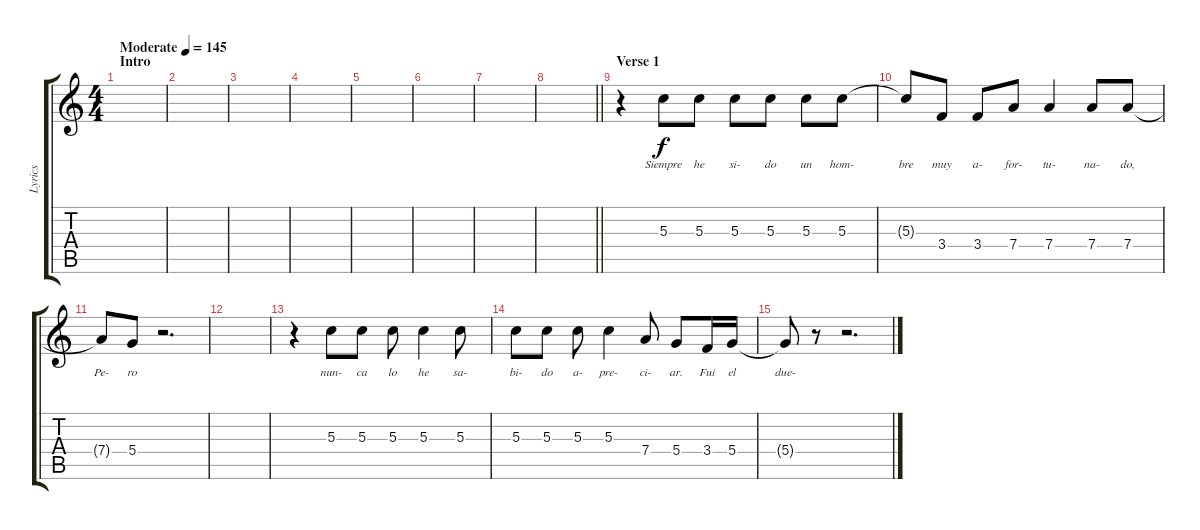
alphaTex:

\track ("Lyrics" "Lyrics") {instrument overdrivenguitar}
\staff {score tabs}
\tuning (E4 B3 G3 D3 A2 E2) {hide}
\ts (4 4)
\section ("" "Intro")
\tempo (145 "Moderate")
\clef g2
\ks c
|
|
|
|
|
|
|
\barLineRight lightlight
|
\section ("" "Verse 1")
r.4 5.3.8{lyrics (0 "Siempre") lyrics (1 "") lyrics (2 "") lyrics (3 "") lyrics (4 "")} 5.3.8{lyrics (0 "he") lyrics (1 "") lyrics (2 "") lyrics (3 "") lyrics (4 "")} 5.3.8{lyrics (0 "si-") lyrics (1 "") lyrics (2 "") lyrics (3 "") lyrics (4 "")} 5.3.8{lyrics (0 "do") lyrics (1 "") lyrics (2 "") lyrics (3 "") lyrics (4 "")} 5.3.8{lyrics (0 "un") lyrics (1 "") lyrics (2 "") lyrics (3 "") lyrics (4 "")} 5.3.8{lyrics (0 "hom-") lyrics (1 "") lyrics (2 "") lyrics (3 "") lyrics (4 "")} |
5.3{t}.8{lyrics (0 "bre") lyrics (1 "") lyrics (2 "") lyrics (3 "") lyrics (4 "")} 3.4.8{lyrics (0 "muy") lyrics (1 "") lyrics (2 "") lyrics (3 "") lyrics (4 "")} 3.4.8{lyrics (0 "a-") lyrics (1 "") lyrics (2 "") lyrics (3 "") lyrics (4 "")} 7.4.8{lyrics (0 "for-") lyrics (1 "") lyrics (2 "") lyrics (3 "") lyrics (4 "")} 7.4.4{lyrics (0 "tu-") lyrics (1 "") lyrics (2 "") lyrics (3 "") lyrics (4 "")} 7.4.8{lyrics (0 "na-") lyrics (1 "") lyrics (2 "") lyrics (3 "") lyrics (4 "")} 7.4.8{lyrics (0 "do,") lyrics (1 "") lyrics (2 "") lyrics (3 "") lyrics (4 "")} |
7.4{t}.8{lyrics (0 "Pe-") lyrics (1 "") lyrics (2 "") lyrics (3 "") lyrics (4 "")} 5.4.8{lyrics (0 "ro") lyrics (1 "") lyrics (2 "") lyrics (3 "") lyrics (4 "")} r.2{d} |
|
r.4 5.3.8{lyrics (0 "nun-") lyrics (1 "") lyrics (2 "") lyrics (3 "") lyrics (4 "")} 5.3.8{lyrics (0 "ca") lyrics (1 "") lyrics (2 "") lyrics (3 "") lyrics (4 "")} 5.3.8{lyrics (0 "lo") lyrics (1 "") lyrics (2 "") lyrics (3 "") lyrics (4 "")} 5.3.4{lyrics (0 "he") lyrics (1 "") lyrics (2 "") lyrics (3 "") lyrics (4 "")} 5.3.8{lyrics (0 "sa-") lyrics (1 "") lyrics (2 "") lyrics (3 "") lyrics (4 "")} |
5.3.8{lyrics (0 "bi-") lyrics (1 "") lyrics (2 "") lyrics (3 "") lyrics (4 "")} 5.3.8{lyrics (0 "do") lyrics (1 "") lyrics (2 "") lyrics (3 "") lyrics (4 "")} 5.3.8{lyrics (0 "a-") lyrics (1 "") lyrics (2 "") lyrics (3 "") lyrics (4 "")} 5.3.4{lyrics (0 "pre-") lyrics (1 "") lyrics (2 "") lyrics (3 "") lyrics (4 "")} 7.4.8{lyrics (0 "ci-") lyrics (1 "") lyrics (2 "") lyrics (3 "") lyrics (4 "")} 5.4.8{lyrics (0 "ar.") lyrics (1 "") lyrics (2 "") lyrics (3 "") lyrics (4 "")} 3.4.16{lyrics (0 "Fui") lyrics (1 "") lyrics (2 "") lyrics (3 "") lyrics (4 "")} 5.4.16{lyrics (0 "el") lyrics (1 "") lyrics (2 "") lyrics (3 "") lyrics (4 "")} |
5.4{t}.8{lyrics (0 "due-") lyrics (1 "") lyrics (2 "") lyrics (3 "") lyrics (4 "")} r.8 r.2{d}
